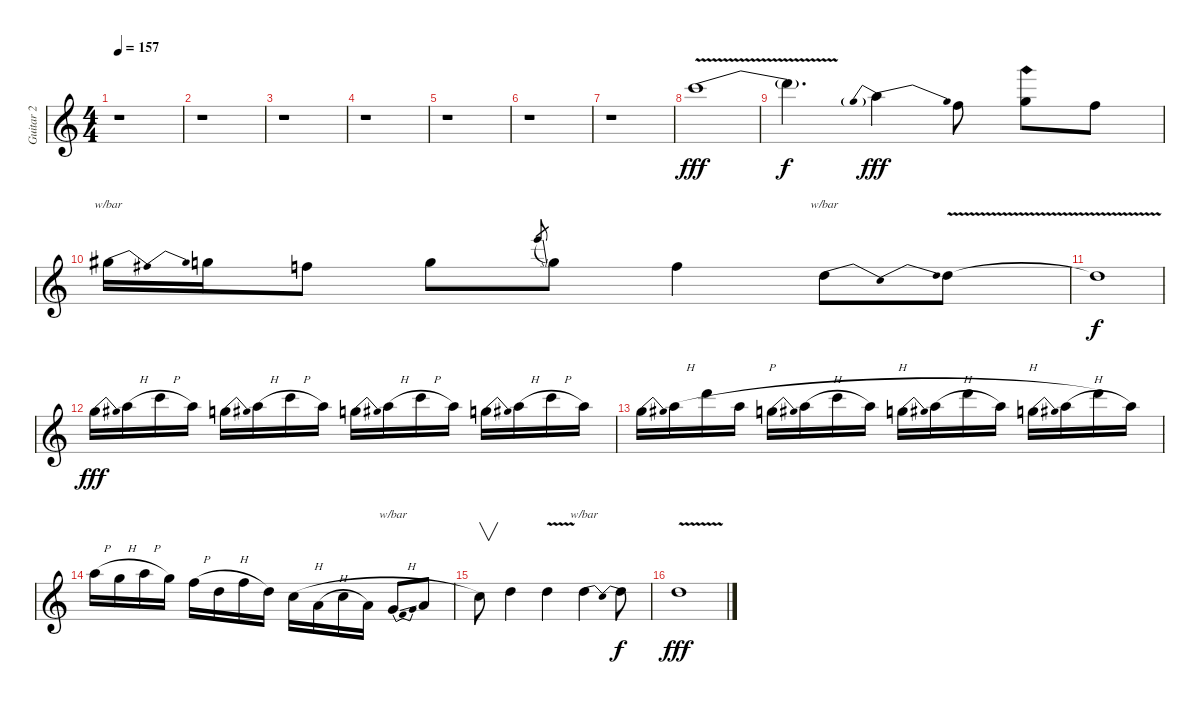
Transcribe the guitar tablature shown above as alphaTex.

\track ("Guitar 2" "Guitar 2") {instrument distortionguitar}
\staff {score}
\tuning (E4 B3 G3 D3 A2 E2) {hide}
\ts (4 4)
\tempo 157
\clef g2
\ks c
r.1{dy fff} |
r.1 |
r.1 |
r.1 |
r.1 |
r.1 |
r.1 |
8.1{be (custom 0 0 8 4 15 4 30 4 60 4) v}.1 |
8.1{t}.4{d dy f} 8.2{be (prebendrelease 0 4 60 0)}.4{dy fff} 6.2.8 8.2{ah 12}.8 6.2.8 |
4.1.16{tbe (dip default 0 0 30 -4 60 0)} 3.1.16 1.1.8 3.1{be (custom 0 0 15 4 30 4 45 0 60 0)}.8 12.1{sl}.8{gr} 3.1{be (custom 0 0 15 2 30 2 45 0 60 0)}.8 1.1.4 3.2.8{tbe (dip default 0 0 30 -4 60 0)} 3.2{v}.8 |
3.2{t}.1{dy f} |
3.1{be (bend 0 0 60 2)}.16{dy fff} 5.1{h}.16 8.1{h}.16 5.1.16 3.1{be (bend 0 0 60 2)}.16 5.1{h}.16 8.1{h}.16 5.1.16 3.1{be (bend 0 0 60 2)}.16 5.1{h}.16 8.1{h}.16 5.1.16 3.1{be (bend 0 0 60 2)}.16 5.1{h}.16 8.1{h}.16 5.1.16 |
3.1{be (bend 0 0 60 2)}.16 5.1{h}.16 10.1{h}.16 10.2.16 8.2{be (bend 0 0 60 2)}.16 10.2{h}.16 8.1{h}.16 10.2.16 8.2{be (bend 0 0 60 2)}.16 10.2{h}.16 10.1{h}.16 10.2.16 8.2{be (bend 0 0 60 2)}.16 10.2{h}.16 10.1.16 10.2.16 |
10.2{h}.16 8.2{h}.16 10.2{h}.16 8.2.16 10.3{h}.16 7.3{h}.16 6.2.16 7.3.16 5.3{h}.16 7.4{h}.16 5.3{h}.16 7.4.16 5.4{ss}.8{tbe (dip default 0 0 30 -4 60 0)} 7.4.8 |
5.3.8{v} 7.3.4 7.3{v}.4 7.3.4{tbe (dip default 0 0 30 -4 60 0)} 7.3{t}.8{dy f} |
7.3{v}.1{dy fff}
